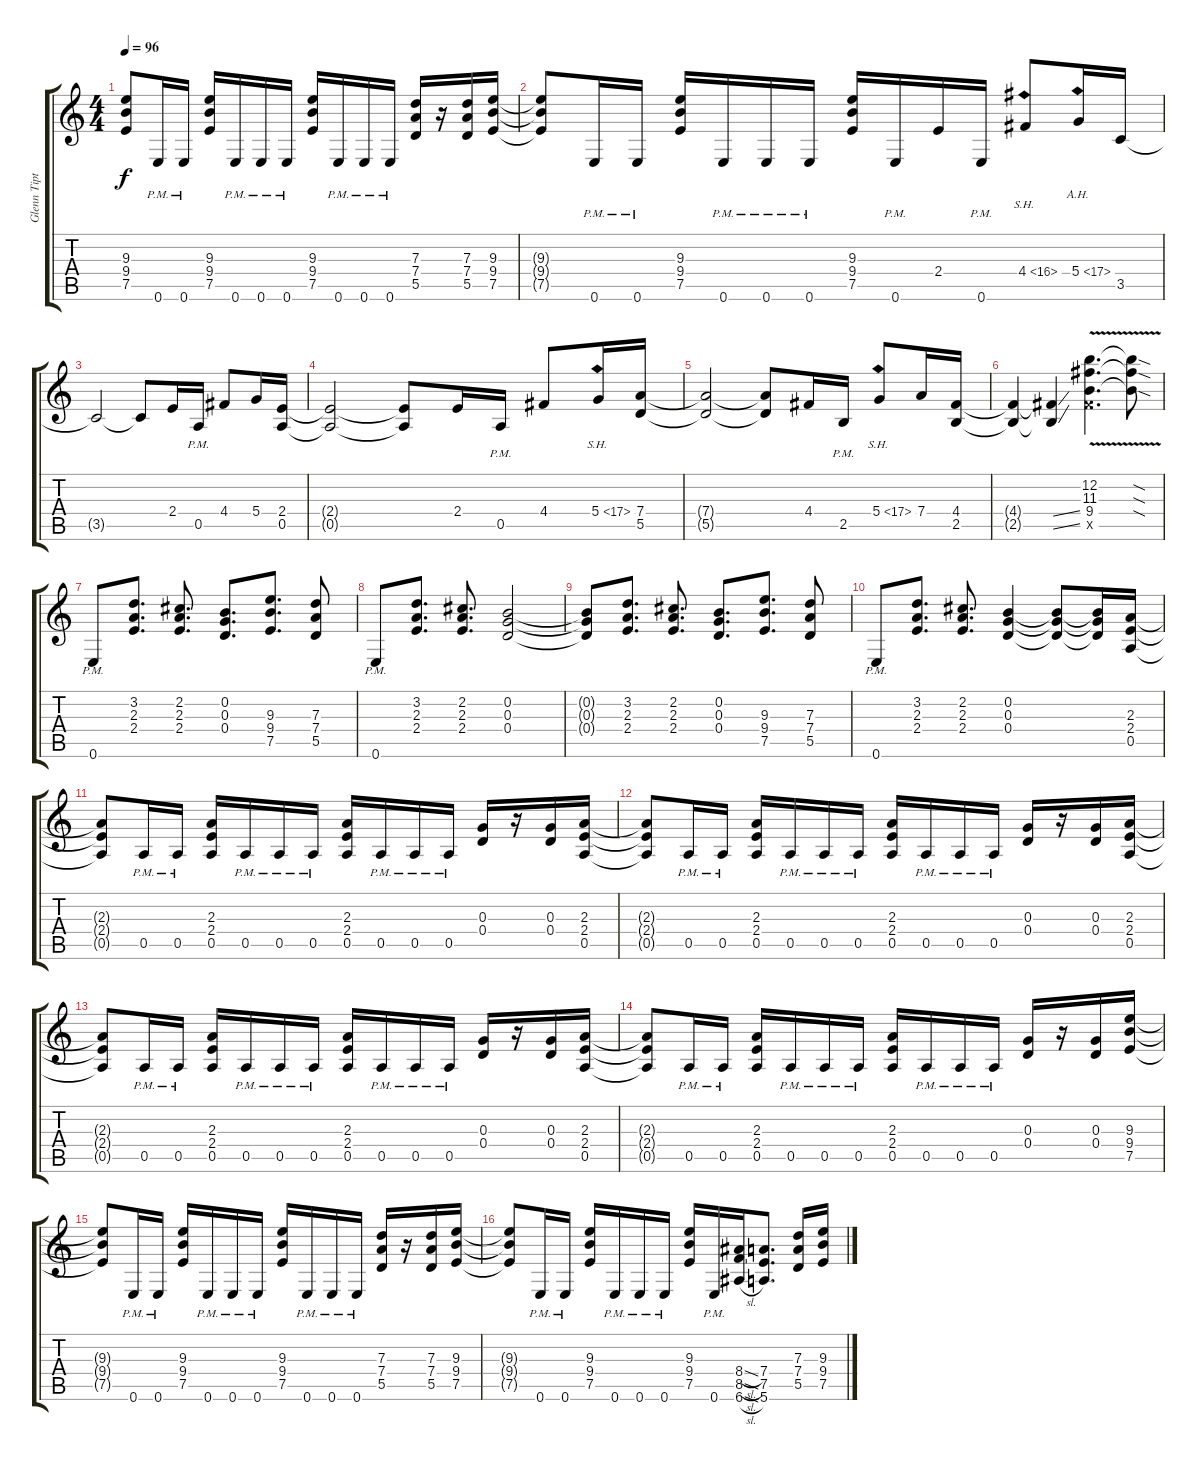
\track ("Glenn Tipton" "Glenn Tipt") {instrument distortionguitar}
\staff {score tabs}
\tuning (E4 B3 G3 D3 A2 E2) {hide}
\ts (4 4)
\tempo 96
\clef g2
\ks c
(9.3{t} 9.4{t} 7.5{t}).8{dy f} 0.6{pm}.16 0.6{pm}.16 (9.3 9.4 7.5).16 0.6{pm}.16 0.6{pm}.16 0.6{pm}.16 (9.3 9.4 7.5).16 0.6{pm}.16 0.6{pm}.16 0.6{pm}.16 (7.3 7.4 5.5).16 r.16 (7.3 7.4 5.5).16 (9.3 9.4 7.5).16 |
(9.3{t} 9.4{t} 7.5{t}).8 0.6{pm}.16 0.6{pm}.16 (9.3 9.4 7.5).16 0.6{pm}.16 0.6{pm}.16 0.6{pm}.16 (9.3 9.4 7.5).16 0.6{pm}.16 2.4.16 0.6{pm}.16 4.4{sh 12}.8 5.4{ah 12}.16 3.5.16 |
3.5{t}.2 3.5{t}.8 2.4.16 0.5{pm}.16 4.4.8 5.4.16 (2.4 0.5).16 |
(2.4{t} 0.5{t}).2 (2.4{t} 0.5{t}).8 2.4.16 0.5{pm}.16 4.4.8 5.4{sh 12}.16 (7.4 5.5).16 |
(7.4{t} 5.5{t}).2 (7.4{t} 5.5{t}).8 4.4.16 2.5{pm}.16 5.4{sh 12}.8 7.4.16 (4.4 2.5).16 |
(4.4{t} 2.5{t}).4 (4.4{ss t} 2.5{ss t}).4 (12.2{v} 11.3{v} 9.4{v} 9.5{x}).4{d} (12.2{sod t} 11.3{sod t} 9.4{sod t}).8 |
0.6{pm}.8 (3.2 2.3 2.4).8{d} (2.2 2.3 2.4).8{d} (0.2 0.3 0.4).8{d} (9.3 9.4 7.5).8{d} (7.3 7.4 5.5).8 |
0.6{pm}.8 (3.2 2.3 2.4).8{d} (2.2 2.3 2.4).8{d} (0.2 0.3 0.4).2 |
(0.2{t} 0.3{t} 0.4{t}).8 (3.2 2.3 2.4).8{d} (2.2 2.3 2.4).8{d} (0.2 0.3 0.4).8{d} (9.3 9.4 7.5).8{d} (7.3 7.4 5.5).8 |
0.6{pm}.8 (3.2 2.3 2.4).8{d} (2.2 2.3 2.4).8{d} (0.2 0.3 0.4).4 (0.2{t} 0.3{t} 0.4{t}).8 (0.2{t} 0.3{t} 0.4{t}).16 (2.3 2.4 0.5).16 |
(2.3{t} 2.4{t} 0.5{t}).8 0.5{pm}.16 0.5{pm}.16 (2.3 2.4 0.5).16 0.5{pm}.16 0.5{pm}.16 0.5{pm}.16 (2.3 2.4 0.5).16 0.5{pm}.16 0.5{pm}.16 0.5{pm}.16 (0.3 0.4).16 r.16 (0.3 0.4).16 (2.3 2.4 0.5).16 |
(2.3{t} 2.4{t} 0.5{t}).8 0.5{pm}.16 0.5{pm}.16 (2.3 2.4 0.5).16 0.5{pm}.16 0.5{pm}.16 0.5{pm}.16 (2.3 2.4 0.5).16 0.5{pm}.16 0.5{pm}.16 0.5{pm}.16 (0.3 0.4).16 r.16 (0.3 0.4).16 (2.3 2.4 0.5).16 |
(2.3{t} 2.4{t} 0.5{t}).8 0.5{pm}.16 0.5{pm}.16 (2.3 2.4 0.5).16 0.5{pm}.16 0.5{pm}.16 0.5{pm}.16 (2.3 2.4 0.5).16 0.5{pm}.16 0.5{pm}.16 0.5{pm}.16 (0.3 0.4).16 r.16 (0.3 0.4).16 (2.3 2.4 0.5).16 |
(2.3{t} 2.4{t} 0.5{t}).8 0.5{pm}.16 0.5{pm}.16 (2.3 2.4 0.5).16 0.5{pm}.16 0.5{pm}.16 0.5{pm}.16 (2.3 2.4 0.5).16 0.5{pm}.16 0.5{pm}.16 0.5{pm}.16 (0.3 0.4).16 r.16 (0.3 0.4).16 (9.3 9.4 7.5).16 |
(9.3{t} 9.4{t} 7.5{t}).8 0.6{pm}.16 0.6{pm}.16 (9.3 9.4 7.5).16 0.6{pm}.16 0.6{pm}.16 0.6{pm}.16 (9.3 9.4 7.5).16 0.6{pm}.16 0.6{pm}.16 0.6{pm}.16 (7.3 7.4 5.5).16 r.16 (7.3 7.4 5.5).16 (9.3 9.4 7.5).16 |
(9.3{t} 9.4{t} 7.5{t}).8 0.6{pm}.16 0.6{pm}.16 (9.3 9.4 7.5).16 0.6{pm}.16 0.6{pm}.16 0.6{pm}.16 (9.3 9.4 7.5).16 0.6{pm}.16 (8.4{sl} 8.5{sl} 6.6{sl}).16 (7.4 7.5 5.6).8{d} (7.3 7.4 5.5).16 (9.3 9.4 7.5).16
